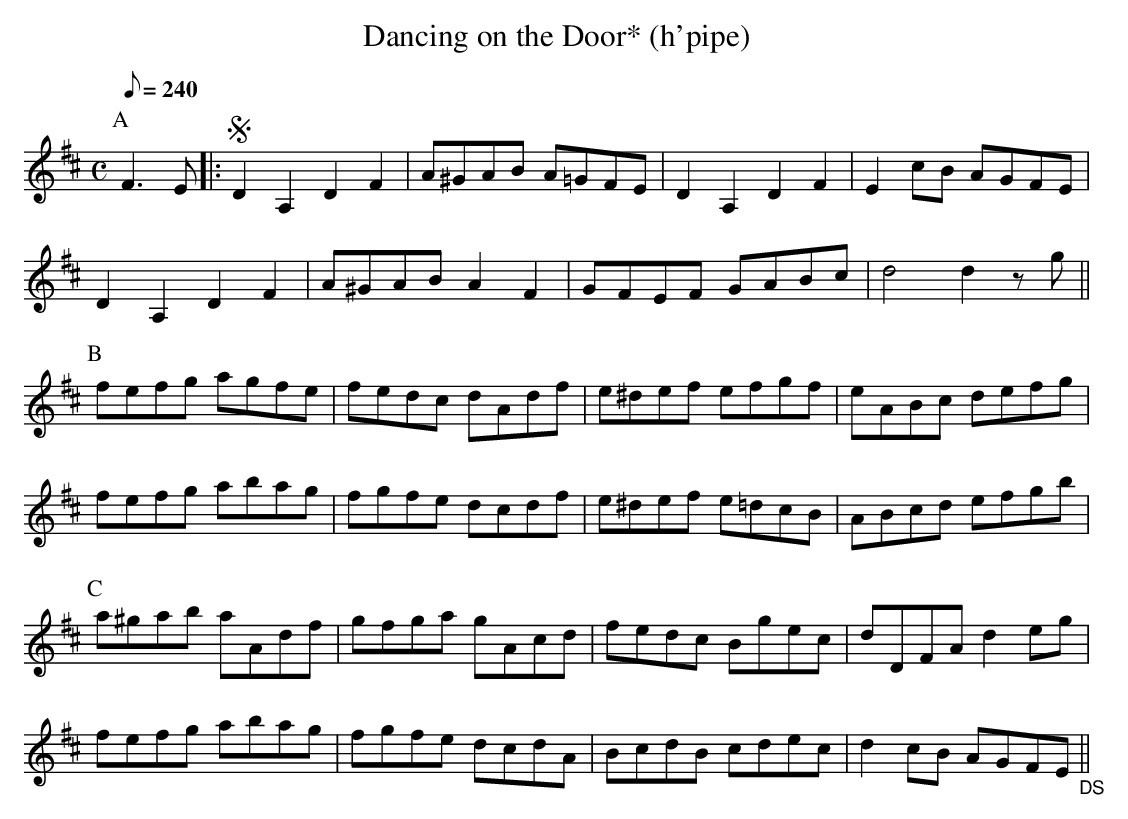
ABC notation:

X:1
T:Dancing on the Door* (h'pipe) % nf<bb
L:1/8
M:C
Q:240
K:D major
P:A
F3E|:!segno! D2A,2D2F2|A^GAB A=GFE|D2A,2D2F2|E2cB AGFE|
D2A,2D2F2|A^GAB A2F2|GFEF GABc|d4 d2zg||
P:B
fefg agfe|fedc dAdf|e^def efgf|eABc defg|
fefg abag|fgfe dcdf|e^def e=dcB|ABcd efgb|
P:C
a^gab aAdf|gfga gAcd|fedc Bgec|dDFA d2eg|
fefg abag|fgfe dcdA|BcdB cdec|d2cB AGFE "_DS"||
